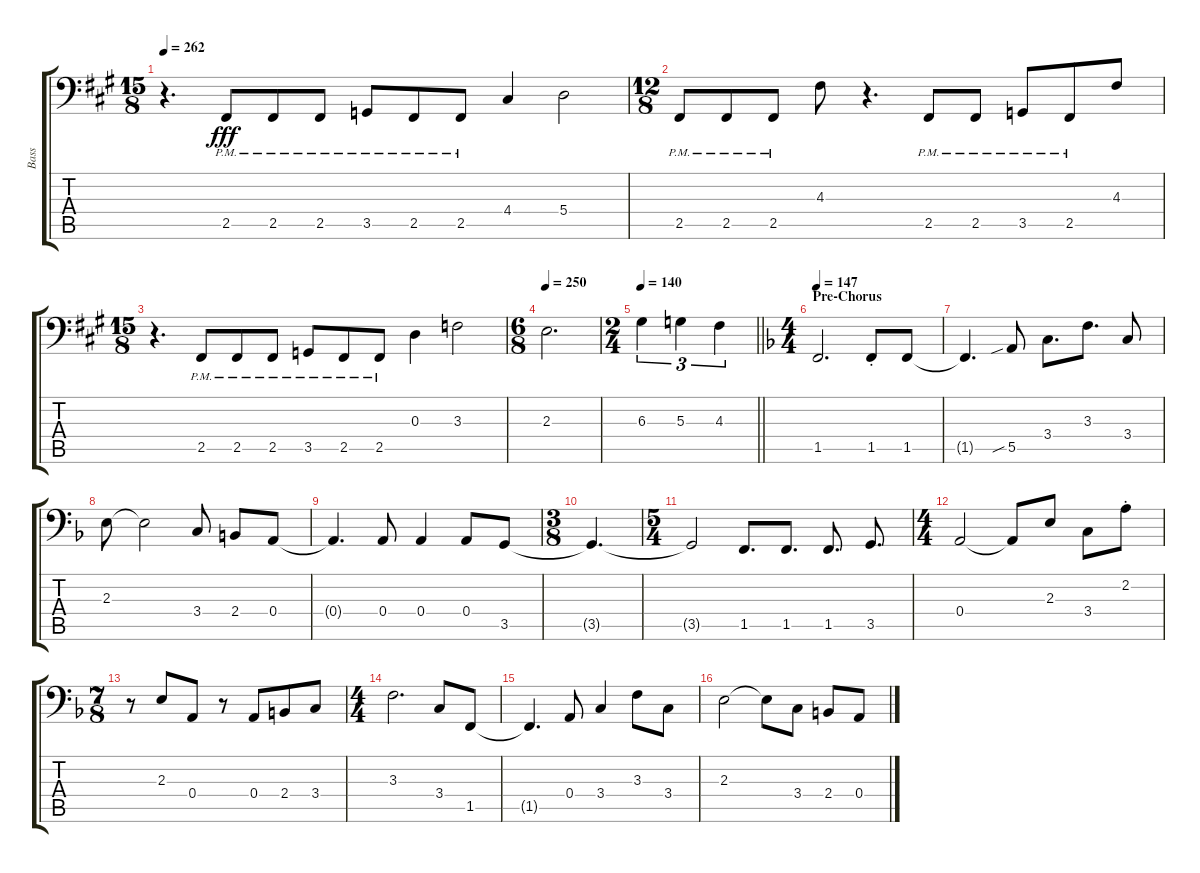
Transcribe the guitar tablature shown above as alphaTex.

\track ("Bass" "Bass") {instrument slapbass2}
\staff {score tabs}
\tuning (B2 G2 D2 A1 E1 B0) {hide}
\ts (15 8)
\tempo 262
\clef f4
\ks a
r.4{d dy fff} 2.5{pm}.8 2.5{pm}.8 2.5{pm}.8 3.5{pm}.8 2.5{pm}.8 2.5{pm}.8 4.4.4 5.4.2 |
\ts (12 8)
2.5{pm}.8 2.5{pm}.8 2.5{pm}.8 4.3.8 r.4{d} 2.5{pm}.8 2.5{pm}.8 3.5{pm}.8 2.5{pm}.8 4.3.8 |
\ts (15 8)
r.4{d} 2.5{pm}.8 2.5{pm}.8 2.5{pm}.8 3.5{pm}.8 2.5{pm}.8 2.5{pm}.8 0.3.4 3.3.2 |
\ts (6 8)
\tempo 250
2.3.2{d} |
\ts (2 4)
\tempo 140
\barLineRight lightlight
6.3.4{tu (3 2)} 5.3.4{tu (3 2)} 4.3.4{tu (3 2)} |
\ts (4 4)
\section ("" "Pre-Chorus")
\tempo 147
\ks f
1.5.2{d} 1.5{st}.8 1.5.8 |
1.5{t}.4{d} 5.5{sib}.8 3.4.8{d} 3.3.8{d} 3.4.8 |
2.3.8 2.3{t}.2 3.4.8 2.4.8 0.4.8 |
0.4{t}.4{d} 0.4.8 0.4.4 0.4.8 3.5.8 |
\ts (3 8)
3.5{t}.4{d} |
\ts (5 4)
3.5{t}.2 1.5.8{d} 1.5.8{d} 1.5.8{d} 3.5.8{d} |
\ts (4 4)
0.4.2 0.4{t}.8 2.3.8 3.4.8 2.2{st}.8 |
\ts (7 8)
r.8 2.3.8 0.4.8 r.8 0.4.8 2.4.8 3.4.8 |
\ts (4 4)
3.3.2{d} 3.4.8 1.5.8 |
1.5{t}.4{d} 0.4.8 3.4.4 3.3.8 3.4.8 |
2.3.2 2.3{t}.8 3.4.8 2.4.8 0.4.8
